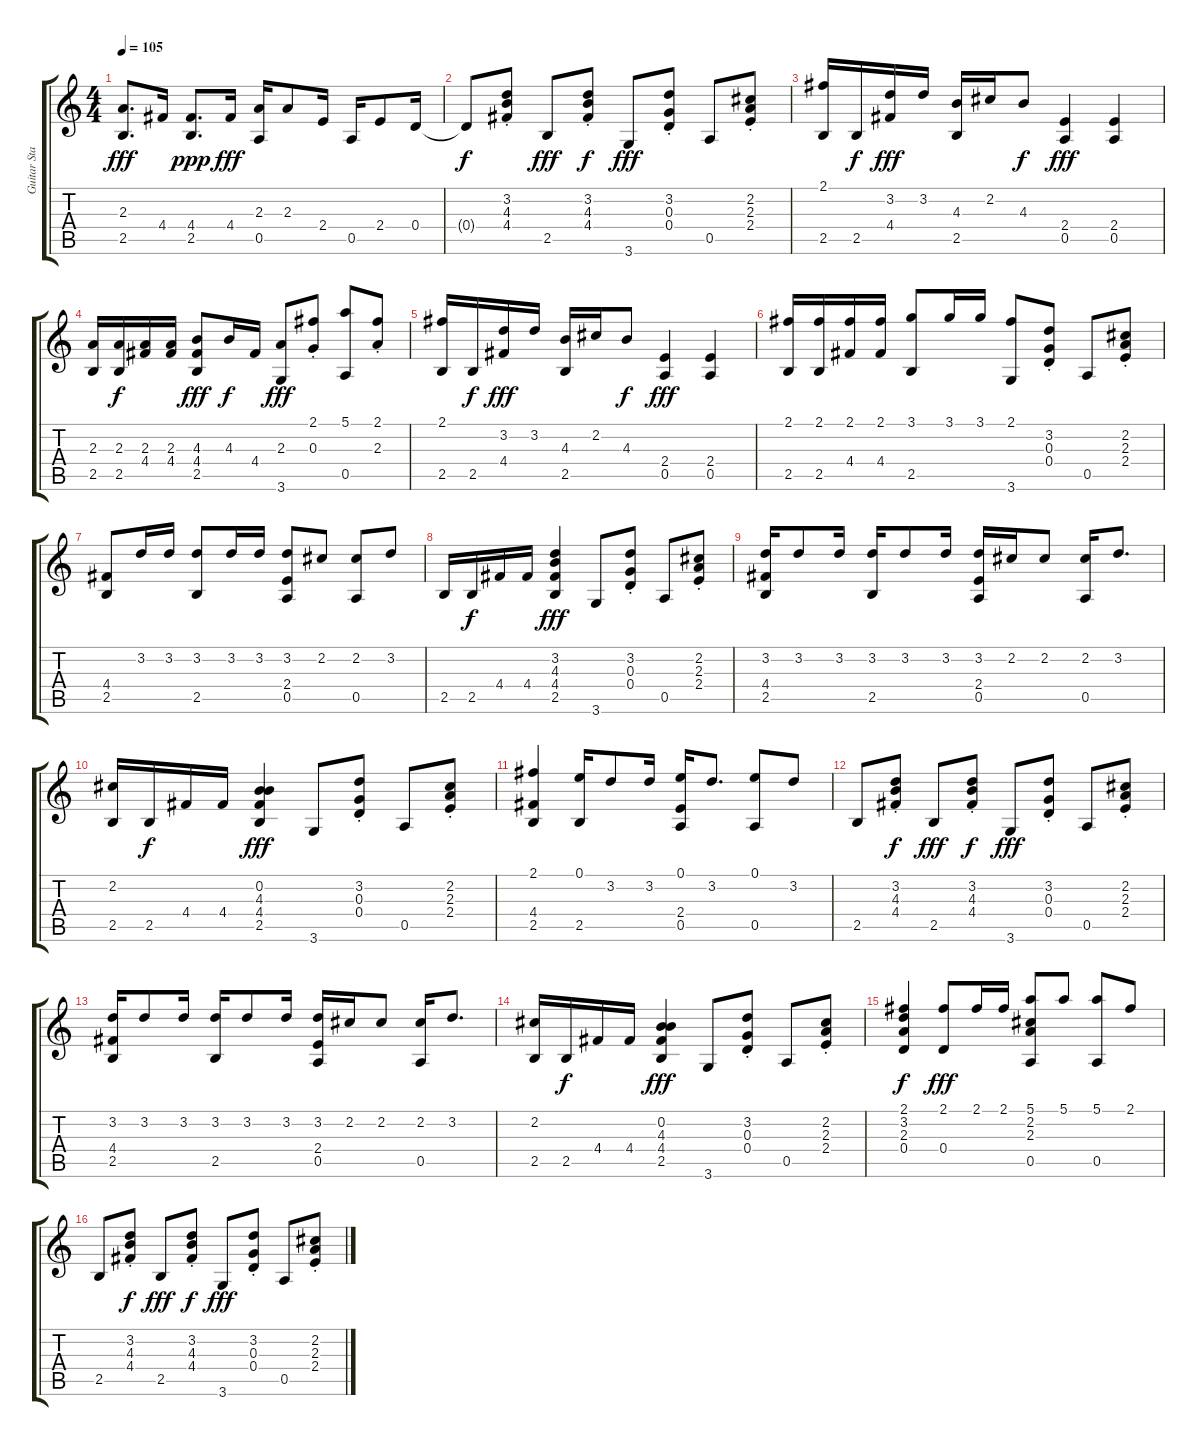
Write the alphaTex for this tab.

\track ("Guitar Standard" "Guitar Sta") {instrument acousticguitarnylon}
\staff {score tabs}
\tuning (E4 B3 G3 D3 A2 E2) {hide}
\ts (4 4)
\tempo 105
\clef g2
\ks c
(2.3 2.5).8{d dy fff} 4.4.16 (4.4 2.5).8{d dy ppp} 4.4.16{dy fff} (2.3 0.5).16 2.3.8 2.4.16 0.5.16 2.4.8 0.4.16 |
0.4{t}.8{dy f} (3.2{st} 4.3{st} 4.4{st}).8 2.5.8{dy fff} (3.2{st} 4.3{st} 4.4{st}).8{dy f} 3.6.8{dy fff} (3.2{st} 0.3{st} 0.4{st}).8 0.5.8 (2.2{st} 2.3{st} 2.4{st}).8 |
(2.1 2.5).16 2.5.16{dy f} (3.2 4.4).16{dy fff} 3.2.16 (4.3 2.5).16 2.2.16 4.3.8{dy f} (2.4 0.5).4{dy fff} (2.4 0.5).4 |
(2.3 2.5).16 (2.3 2.5).16{dy f} (2.3 4.4).16 (2.3 4.4).16 (4.3 4.4 2.5).8{dy fff} 4.3.16{dy f} 4.4.16 (2.3 3.6).8{dy fff} (2.1 0.3{st}).8 (5.1 0.5).8 (2.1 2.3{st}).8 |
(2.1 2.5).16 2.5.16{dy f} (3.2 4.4).16{dy fff} 3.2.16 (4.3 2.5).16 2.2.16 4.3.8{dy f} (2.4 0.5).4{dy fff} (2.4 0.5).4 |
(2.1 2.5).16 (2.1 2.5).16 (2.1 4.4).16 (2.1 4.4).16 (3.1 2.5).8 3.1.16 3.1.16 (2.1 3.6).8 (3.2{st} 0.3{st} 0.4{st}).8 0.5.8 (2.2{st} 2.3{st} 2.4{st}).8 |
(4.4 2.5).8 3.2.16 3.2.16 (3.2 2.5).8 3.2.16 3.2.16 (3.2 2.4 0.5).8 2.2.8 (2.2 0.5).8 3.2.8 |
2.5.16 2.5.16{dy f} 4.4.16 4.4.16 (3.2 4.3 4.4 2.5).4{dy fff} 3.6.8 (3.2{st} 0.3{st} 0.4{st}).8 0.5.8 (2.2{st} 2.3{st} 2.4{st}).8 |
(3.2 4.4 2.5).16 3.2.8 3.2.16 (3.2 2.5).16 3.2.8 3.2.16 (3.2 2.4 0.5).16 2.2.16 2.2.8 (2.2 0.5).16 3.2.8{d} |
(2.2 2.5).16 2.5.16{dy f} 4.4.16 4.4.16 (0.2 4.3 4.4 2.5).4{dy fff} 3.6.8 (3.2{st} 0.3{st} 0.4{st}).8 0.5.8 (2.2{st} 2.3{st} 2.4{st}).8 |
(2.1 4.4 2.5).4 (0.1 2.5).16 3.2.8 3.2.16 (0.1 2.4 0.5).16 3.2.8{d} (0.1 0.5).8 3.2.8 |
2.5.8 (3.2{st} 4.3{st} 4.4{st}).8{dy f} 2.5.8{dy fff} (3.2{st} 4.3{st} 4.4{st}).8{dy f} 3.6.8{dy fff} (3.2{st} 0.3{st} 0.4{st}).8 0.5.8 (2.2{st} 2.3{st} 2.4{st}).8 |
(3.2 4.4 2.5).16 3.2.8 3.2.16 (3.2 2.5).16 3.2.8 3.2.16 (3.2 2.4 0.5).16 2.2.16 2.2.8 (2.2 0.5).16 3.2.8{d} |
(2.2 2.5).16 2.5.16{dy f} 4.4.16 4.4.16 (0.2 4.3 4.4 2.5).4{dy fff} 3.6.8 (3.2{st} 0.3{st} 0.4{st}).8 0.5.8 (2.2{st} 2.3{st} 2.4{st}).8 |
(2.1 3.2 2.3 0.4).4{dy f} (2.1 0.4).8{dy fff} 2.1.16 2.1.16 (5.1 2.2 2.3 0.5).8 5.1.8 (5.1 0.5).8 2.1.8 |
2.5.8 (3.2{st} 4.3{st} 4.4{st}).8{dy f} 2.5.8{dy fff} (3.2{st} 4.3{st} 4.4{st}).8{dy f} 3.6.8{dy fff} (3.2{st} 0.3{st} 0.4{st}).8 0.5.8 (2.2{st} 2.3{st} 2.4{st}).8
